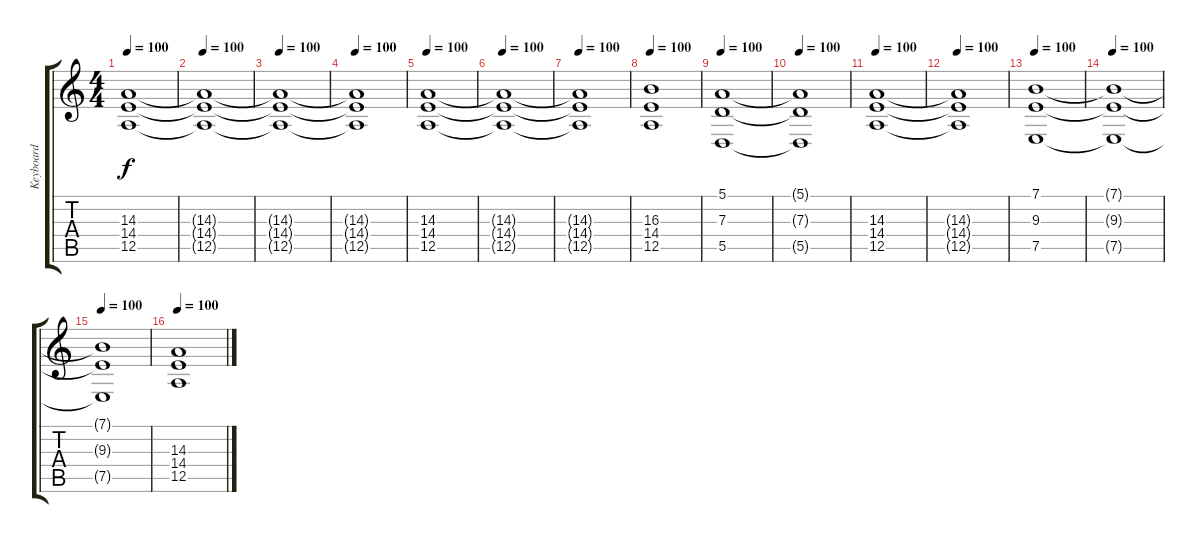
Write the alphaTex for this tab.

\track ("Keyboard" "Keyboard") {instrument pad2warm}
\staff {score tabs}
\tuning (E4 B3 G3 D3 A2 E2) {hide}
\ts (4 4)
\tempo 100
\clef g2
\ks c
(14.3{t} 14.4{t} 12.5{t}).1{dy f} |
\tempo 100
(14.3{t} 14.4{t} 12.5{t}).1 |
\tempo 100
(14.3{t} 14.4{t} 12.5{t}).1 |
\tempo 100
(14.3{t} 14.4{t} 12.5{t}).1 |
\tempo 100
(14.3 14.4 12.5).1 |
\tempo 100
(14.3{t} 14.4{t} 12.5{t}).1 |
\tempo 100
(14.3{t} 14.4{t} 12.5{t}).1 |
\tempo 100
(16.3 14.4 12.5).1 |
\tempo 100
(5.1 7.3 5.5).1 |
\tempo 100
(5.1{t} 7.3{t} 5.5{t}).1 |
\tempo 100
(14.3 14.4 12.5).1 |
\tempo 100
(14.3{t} 14.4{t} 12.5{t}).1 |
\tempo 100
(7.1 9.3 7.5).1 |
\tempo 100
(7.1{t} 9.3{t} 7.5{t}).1 |
\tempo 100
(7.1{t} 9.3{t} 7.5{t}).1 |
\tempo 100
(14.3 14.4 12.5).1
